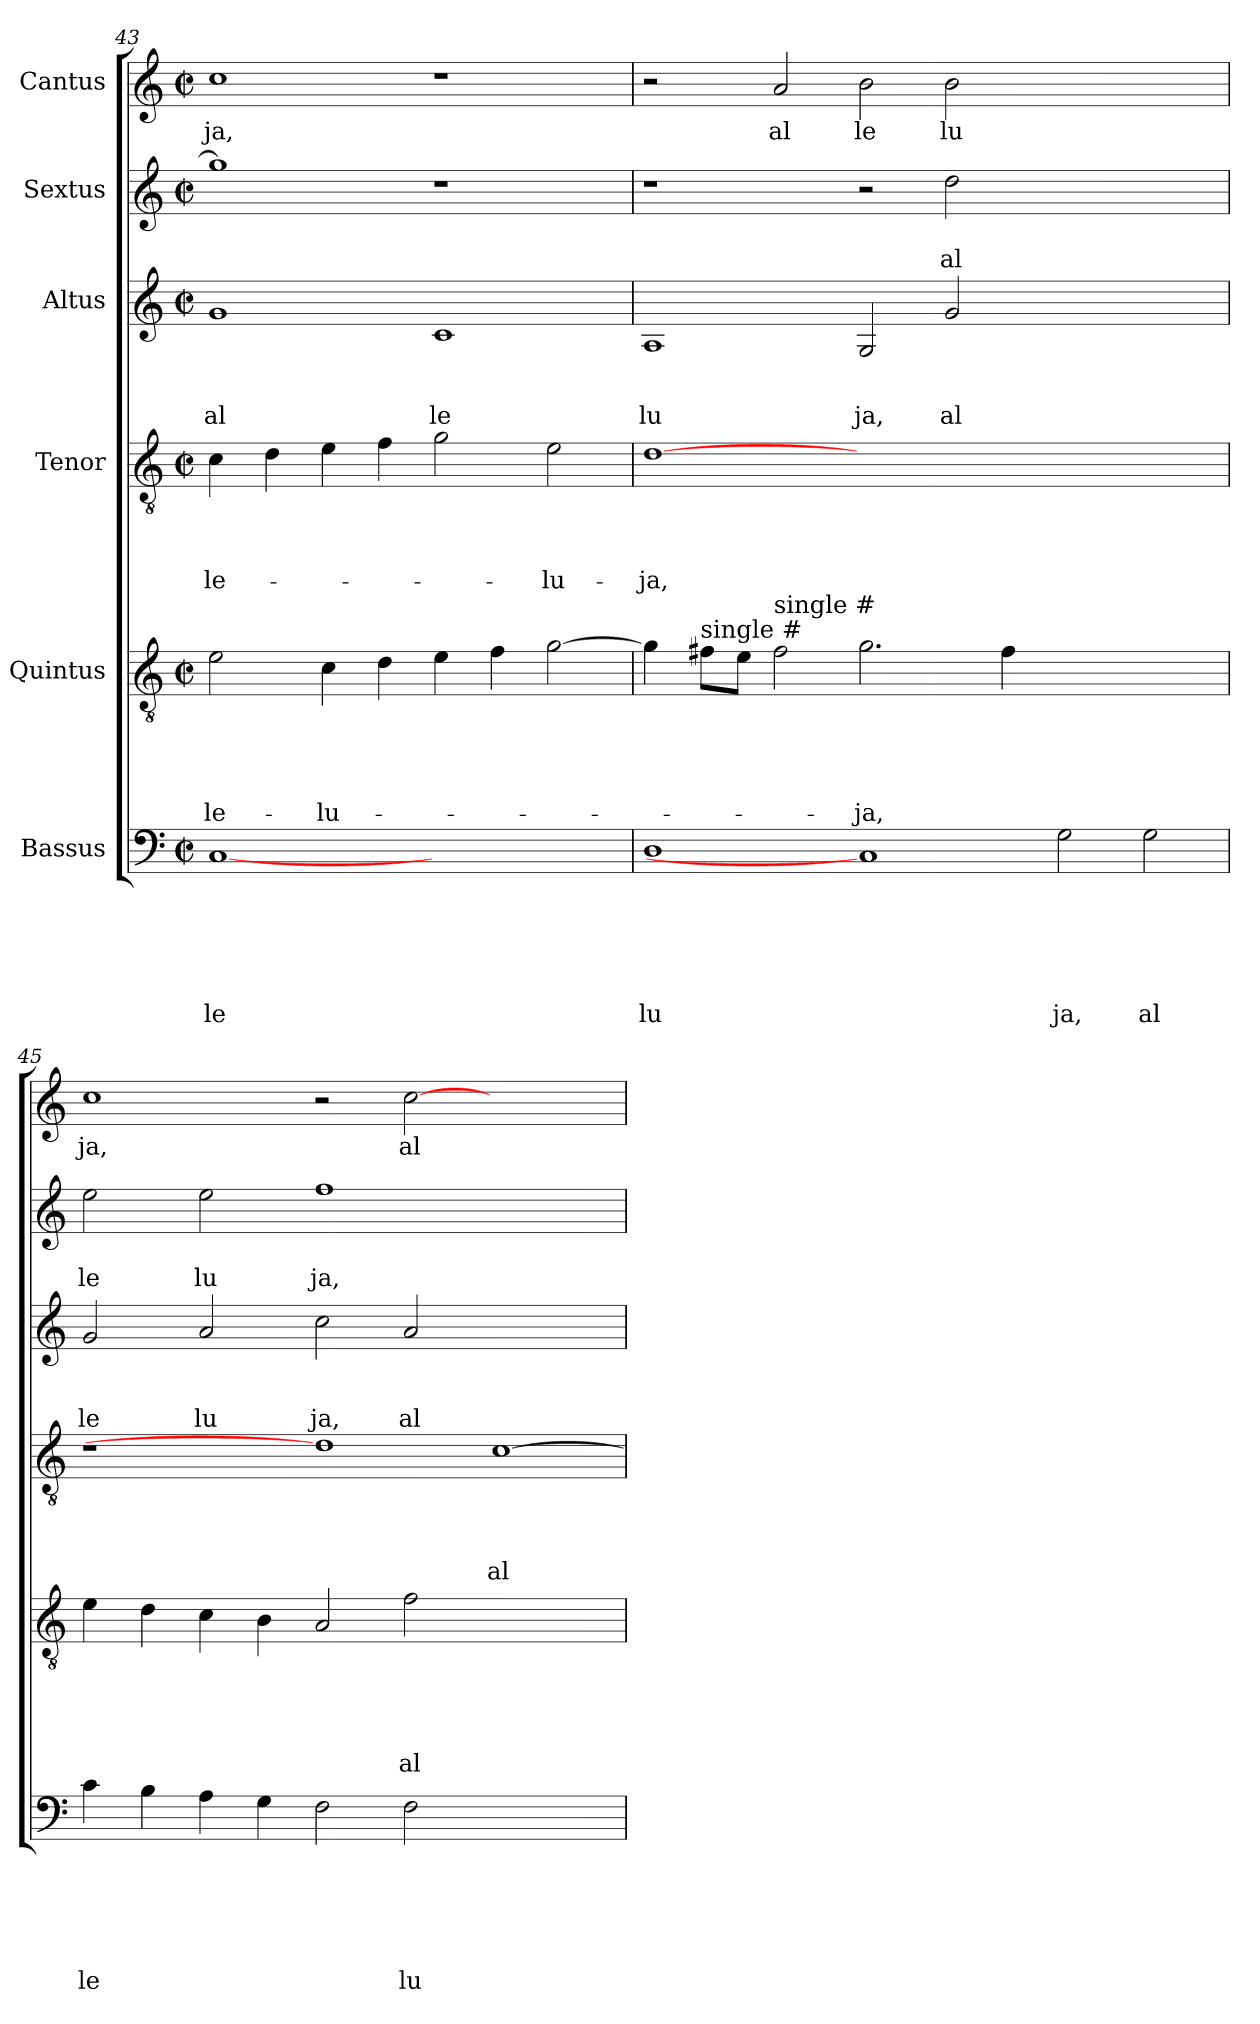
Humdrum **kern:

**kern	**text	**text	**text	**text	**text	**text	**kern	**text	**text	**text	**text	**text	**kern	**text	**text	**text	**text	**kern	**text	**text	**text	**kern	**text	**text	**kern	**text
*part6	*part6	*part6	*part6	*part6	*part6	*part6	*part5	*part5	*part5	*part5	*part5	*part5	*part4	*part4	*part4	*part4	*part4	*part3	*part3	*part3	*part3	*part2	*part2	*part2	*part1	*part1
*staff6	*staff6	*staff6	*staff6	*staff6	*staff6	*staff6	*staff5	*staff5	*staff5	*staff5	*staff5	*staff5	*staff4	*staff4	*staff4	*staff4	*staff4	*staff3	*staff3	*staff3	*staff3	*staff2	*staff2	*staff2	*staff1	*staff1
*I"Bassus	*	*	*	*	*	*	*I"Quintus	*	*	*	*	*	*I"Tenor	*	*	*	*	*I"Altus	*	*	*	*I"Sextus	*	*	*I"Cantus	*
!!LO:PB:g=z
*clefF4	*	*	*	*	*	*	*clefGv2	*	*	*	*	*	*clefGv2	*	*	*	*	*clefG2	*	*	*	*clefG2	*	*	*clefG2	*
*k[]	*	*	*	*	*	*	*k[]	*	*	*	*	*	*k[]	*	*	*	*	*k[]	*	*	*	*k[]	*	*	*k[]	*
*C:	*	*	*	*	*	*	*C:	*	*	*	*	*	*C:	*	*	*	*	*C:	*	*	*	*C:	*	*	*C:	*
*M2/2	*	*	*	*	*	*	*M2/2	*	*	*	*	*	*M2/2	*	*	*	*	*M2/2	*	*	*	*M2/2	*	*	*M2/2	*
*met(c|)	*	*	*	*	*	*	*met(c|)	*	*	*	*	*	*met(c|)	*	*	*	*	*met(c|)	*	*	*	*met(c|)	*	*	*met(c|)	*
=43	=43	=43	=43	=43	=43	=43	=43	=43	=43	=43	=43	=43	=43	=43	=43	=43	=43	=43	=43	=43	=43	=43	=43	=43	=43	=43
!	!	!	!	!	!	!LO:LY:b	!	!	!	!	!	!LO:LY:b	!	!	!	!	!LO:LY:b	!	!	!	!LO:LY:b	!	!	!	!	!LO:LY:b
[1C	.	.	.	.	.	le	2e\	.	.	.	.	le-	4c\	.	.	.	-le-	1g	.	.	al	1gg]	.	.	1cc	-ja,
.	.	.	.	.	.	.	.	.	.	.	.	.	4d\	.	.	.	.	.	.	.	.	.	.	.	.	.
!	!	!	!	!	!	!	!	!	!	!	!	!LO:LY:b	!	!	!	!	!	!	!	!	!	!	!	!	!	!
.	.	.	.	.	.	.	4c\	.	.	.	.	-lu-	4e\	.	.	.	.	.	.	.	.	.	.	.	.	.
.	.	.	.	.	.	.	4d\	.	.	.	.	.	4f\	.	.	.	.	.	.	.	.	.	.	.	.	.
!	!	!	!	!	!	!	!	!	!	!	!	!	!	!	!	!	!	!	!	!	!LO:LY:b	!	!	!	!	!
1ryy	.	.	.	.	.	.	4e\	.	.	.	.	.	2g\	.	.	.	.	1c	.	.	le	1r	.	.	1r	.
.	.	.	.	.	.	.	4f\	.	.	.	.	.	.	.	.	.	.	.	.	.	.	.	.	.	.	.
!	!	!	!	!	!	!	!	!	!	!	!	!	!	!	!	!	!LO:LY:b	!	!	!	!	!	!	!	!	!
.	.	.	.	.	.	.	[>2g\	.	.	.	.	.	2e\	.	.	.	-lu-	.	.	.	.	.	.	.	.	.
=44	=44	=44	=44	=44	=44	=44	=44	=44	=44	=44	=44	=44	=44	=44	=44	=44	=44	=44	=44	=44	=44	=44	=44	=44	=44	=44
!	!	!	!	!	!	!LO:LY:b	!	!	!	!	!	!	!	!	!	!	!LO:LY:b	!	!	!	!LO:LY:b	!	!	!	!	!
1D	.	.	.	.	.	lu	4g\]	.	.	.	.	.	[1d	.	.	.	-ja,	1A	.	.	lu	1r	.	.	2r	.
!	!	!	!	!	!	!	!LO:TX:a:t=single #	!	!	!	!	!	!	!	!	!	!	!	!	!	!	!	!	!	!	!
.	.	.	.	.	.	.	8f#\L	.	.	.	.	.	.	.	.	.	.	.	.	.	.	.	.	.	.	.
.	.	.	.	.	.	.	8e\J	.	.	.	.	.	.	.	.	.	.	.	.	.	.	.	.	.	.	.
!	!	!	!	!	!	!	!LO:TX:a:t=single #	!	!	!	!	!	!	!	!	!	!	!	!	!	!	!	!	!	!	!
!	!	!	!	!	!	!	!	!	!	!	!	!	!	!	!	!	!	!	!	!	!	!	!	!	!	!LO:LY:b
.	.	.	.	.	.	.	2f#\	.	.	.	.	.	.	.	.	.	.	.	.	.	.	.	.	.	2a/	al
!	!	!	!	!	!	!	!	!	!	!	!	!LO:LY:b	!	!	!	!	!	!	!	!	!LO:LY:b	!	!	!	!	!LO:LY:b
1C]	.	.	.	.	.	.	2.g\	.	.	.	.	-ja,	0ryy	.	.	.	.	2G/	.	.	ja,	2r	.	.	2b\	le
!	!	!	!	!	!	!	!	!	!	!	!	!	!	!	!	!	!	!	!	!	!LO:LY:b	!	!	!LO:LY:b	!	!LO:LY:b
.	.	.	.	.	.	.	.	.	.	.	.	.	.	.	.	.	.	2g/	.	.	al	2dd\	.	al	2b\	lu
.	.	.	.	.	.	.	4f#\	.	.	.	.	.	.	.	.	.	.	.	.	.	.	.	.	.	.	.
!	!	!	!	!	!	!LO:LY:b	!	!	!	!	!	!	!	!	!	!	!	!	!	!	!	!	!	!	!	!
2G\	.	.	.	.	.	ja,	1ryy	.	.	.	.	.	.	.	.	.	.	1ryy	.	.	.	1ryy	.	.	1ryy	.
!	!	!	!	!	!	!LO:LY:b	!	!	!	!	!	!	!	!	!	!	!	!	!	!	!	!	!	!	!	!
2G\	.	.	.	.	.	al	.	.	.	.	.	.	.	.	.	.	.	.	.	.	.	.	.	.	.	.
=45	=45	=45	=45	=45	=45	=45	=45	=45	=45	=45	=45	=45	=45	=45	=45	=45	=45	=45	=45	=45	=45	=45	=45	=45	=45	=45
!	!	!	!	!	!	!LO:LY:b	!	!	!	!	!	!	!	!	!	!	!	!	!	!	!LO:LY:b	!	!	!LO:LY:b	!	!LO:LY:b
4c\	.	.	.	.	.	le	4e\	.	.	.	.	.	1r	.	.	.	.	2g/	.	.	le	2ee\	.	le	1cc	ja,
4B\	.	.	.	.	.	.	4d\	.	.	.	.	.	.	.	.	.	.	.	.	.	.	.	.	.	.	.
!	!	!	!	!	!	!	!	!	!	!	!	!	!	!	!	!	!	!	!	!	!LO:LY:b	!	!	!LO:LY:b	!	!
4A\	.	.	.	.	.	.	4c\	.	.	.	.	.	.	.	.	.	.	2a/	.	.	lu	2ee\	.	lu	.	.
4G\	.	.	.	.	.	.	4B\	.	.	.	.	.	.	.	.	.	.	.	.	.	.	.	.	.	.	.
!	!	!	!	!	!	!	!	!	!	!	!	!	!	!	!	!	!	!	!	!	!LO:LY:b	!	!	!LO:LY:b	!	!
2F\	.	.	.	.	.	.	2A/	.	.	.	.	.	1d]	.	.	.	.	2cc\	.	.	ja,	1ff	.	ja,	2r	.
!	!	!	!	!	!	!LO:LY:b	!	!	!	!	!	!LO:LY:b	!	!	!	!	!	!	!	!	!LO:LY:b	!	!	!	!	!LO:LY:b
2F\	.	.	.	.	.	lu	2f\	.	.	.	.	al-	.	.	.	.	.	2a/	.	.	al	.	.	.	[>2cc\	al
!	!	!	!	!	!	!	!	!	!	!	!	!	!	!	!	!	!LO:LY:b	!	!	!	!	!	!	!	!	!
1ryy	.	.	.	.	.	.	1ryy	.	.	.	.	.	[>1c	.	.	.	al-	1ryy	.	.	.	1ryy	.	.	1ryy	.
=	=	=	=	=	=	=	=	=	=	=	=	=	=	=	=	=	=	=	=	=	=	=	=	=	=	=
*-	*-	*-	*-	*-	*-	*-	*-	*-	*-	*-	*-	*-	*-	*-	*-	*-	*-	*-	*-	*-	*-	*-	*-	*-	*-	*-
